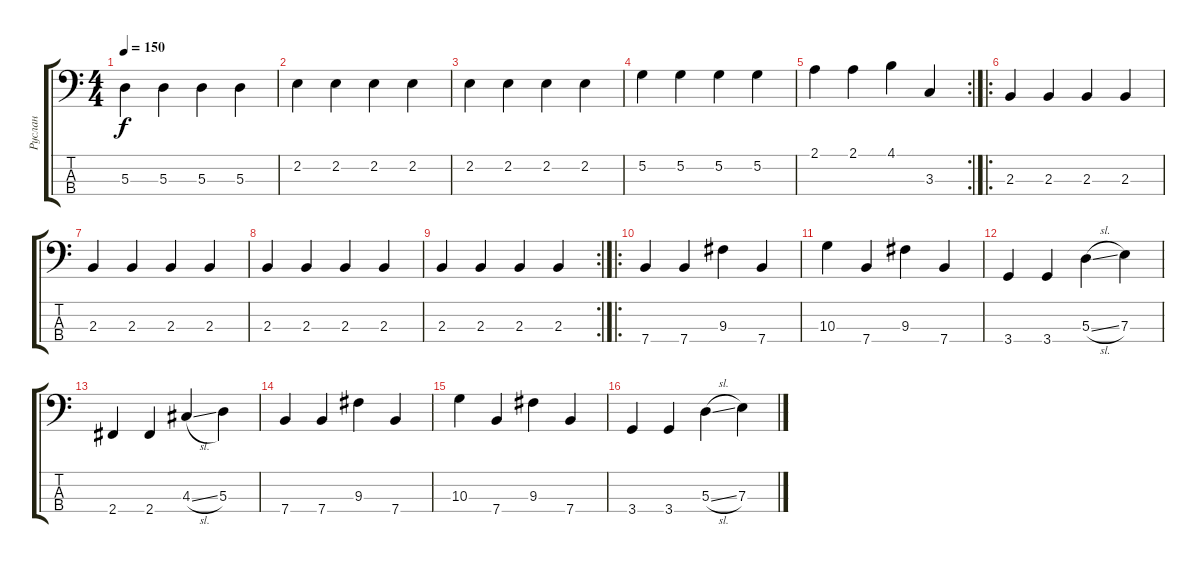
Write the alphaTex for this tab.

\track ("Руслан" "Руслан") {instrument electricbassfinger}
\staff {score tabs}
\tuning (G2 D2 A1 E1) {hide}
\ts (4 4)
\tempo 150
\clef f4
\ks c
5.3.4{dy f} 5.3.4 5.3.4 5.3.4 |
2.2.4 2.2.4 2.2.4 2.2.4 |
2.2.4 2.2.4 2.2.4 2.2.4 |
5.2.4 5.2.4 5.2.4 5.2.4 |
\rc 2
2.1.4 2.1.4 4.1.4 3.3.4 |
\ro
2.3.4 2.3.4 2.3.4 2.3.4 |
2.3.4 2.3.4 2.3.4 2.3.4 |
2.3.4 2.3.4 2.3.4 2.3.4 |
\rc 2
2.3.4 2.3.4 2.3.4 2.3.4 |
\ro
7.4.4 7.4.4 9.3.4 7.4.4 |
10.3.4 7.4.4 9.3.4 7.4.4 |
3.4.4 3.4.4 5.3{sl}.4 7.3.4 |
2.4.4 2.4.4 4.3{sl}.4 5.3.4 |
7.4.4 7.4.4 9.3.4 7.4.4 |
10.3.4 7.4.4 9.3.4 7.4.4 |
3.4.4 3.4.4 5.3{sl}.4 7.3.4
